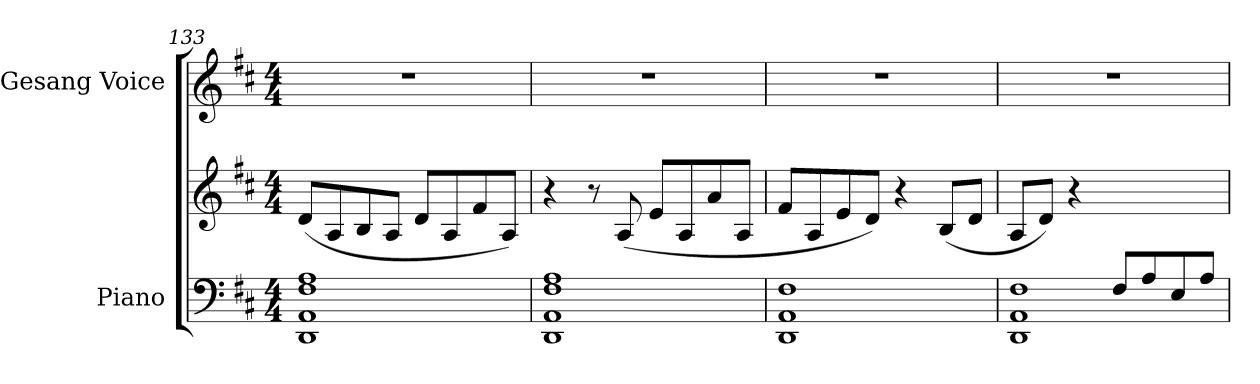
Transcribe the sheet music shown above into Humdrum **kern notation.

**kern	**kern	**dynam	**kern
*part2	*part2	*part2	*part1
*staff3	*staff2	*staff2/3	*staff1
*I"Piano	*	*	*I"Gesang Voice
*I'Pno	*	*	*
*clefF4	*clefG2	*	*clefG2
*k[f#c#]	*k[f#c#]	*	*k[f#c#]
*M4/4	*M4/4	*	*M4/4
=133	=133	=133	=133
!	!	!LO:DY:b=2	!
!	!	!LO:DY:n=1:b=2	!
1DD 1AA 1F# 1A	(8d/L	pp other-dynamics	1r
.	8A/	.	.
.	8B/	.	.
.	8A/J	.	.
.	8d/L	.	.
.	8A/	.	.
.	8f#/	.	.
.	8A/J)	.	.
=134	=134	=134	=134
1DD 1AA 1F# 1A	4r	.	1r
.	8r	.	.
.	(8A/	.	.
.	8e/L	.	.
.	8A/	.	.
.	8a/	.	.
.	8A/J	.	.
=135	=135	=135	=135
1DD 1AA 1F#	8f#/L	.	1r
.	8A/	.	.
.	8e/	.	.
.	8d/J)	.	.
.	4r	.	.
.	(8B/L	.	.
.	8d/J	.	.
=136	=136	=136	=136
*^	*	*	*
2ryy	1DD 1AA 1F#	8A/L	.	1r
.	.	8d/J)	.	.
.	.	4r	.	.
8F#/L	.	2ryy	.	.
8A/	.	.	.	.
8E/	.	.	.	.
8A/J	.	.	.	.
*v	*v	*	*	*
=	=	=	=
*-	*-	*-	*-
